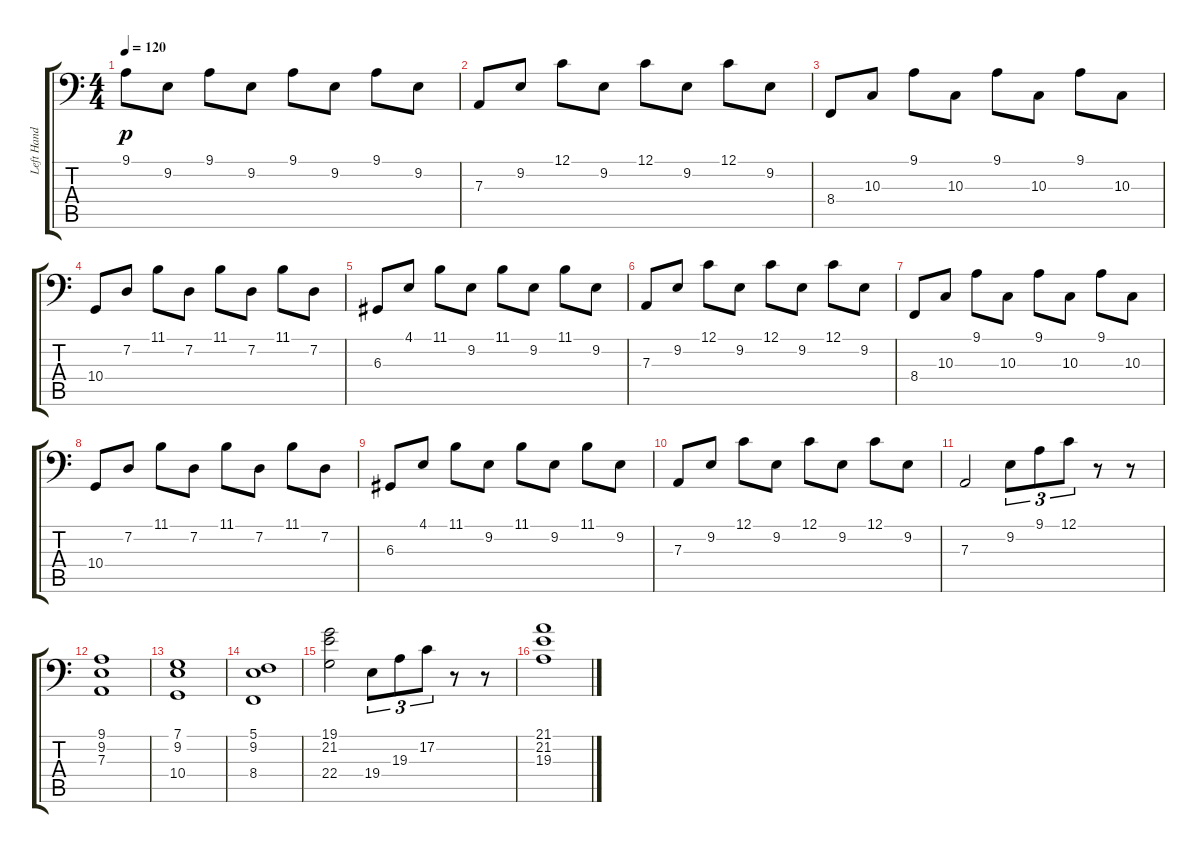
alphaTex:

\track ("Left Hand - F Major" "Left Hand ") {instrument acousticgrandpiano}
\staff {score tabs}
\tuning (C3 G2 D2 A1 E1 B0) {hide}
\ts (4 4)
\tempo 120
\clef f4
\ks c
9.1.8{dy p} 9.2.8 9.1.8 9.2.8 9.1.8 9.2.8 9.1.8 9.2.8 |
7.3.8 9.2.8 12.1.8 9.2.8 12.1.8 9.2.8 12.1.8 9.2.8 |
8.4.8 10.3.8 9.1.8 10.3.8 9.1.8 10.3.8 9.1.8 10.3.8 |
10.4.8 7.2.8 11.1.8 7.2.8 11.1.8 7.2.8 11.1.8 7.2.8 |
6.3.8 4.1.8 11.1.8 9.2.8 11.1.8 9.2.8 11.1.8 9.2.8 |
7.3.8 9.2.8 12.1.8 9.2.8 12.1.8 9.2.8 12.1.8 9.2.8 |
8.4.8 10.3.8 9.1.8 10.3.8 9.1.8 10.3.8 9.1.8 10.3.8 |
10.4.8 7.2.8 11.1.8 7.2.8 11.1.8 7.2.8 11.1.8 7.2.8 |
6.3.8 4.1.8 11.1.8 9.2.8 11.1.8 9.2.8 11.1.8 9.2.8 |
7.3.8 9.2.8 12.1.8 9.2.8 12.1.8 9.2.8 12.1.8 9.2.8 |
7.3.2 9.2.8{tu (3 2)} 9.1.8{tu (3 2)} 12.1.8{tu (3 2)} r.8 r.8 |
(9.1 9.2 7.3).1 |
(7.1 9.2 10.4).1 |
(5.1 9.2 8.4).1 |
(19.1 21.2 22.4).2 19.4.8{tu (3 2)} 19.3.8{tu (3 2)} 17.2.8{tu (3 2)} r.8 r.8 |
(21.1 21.2 19.3).1
